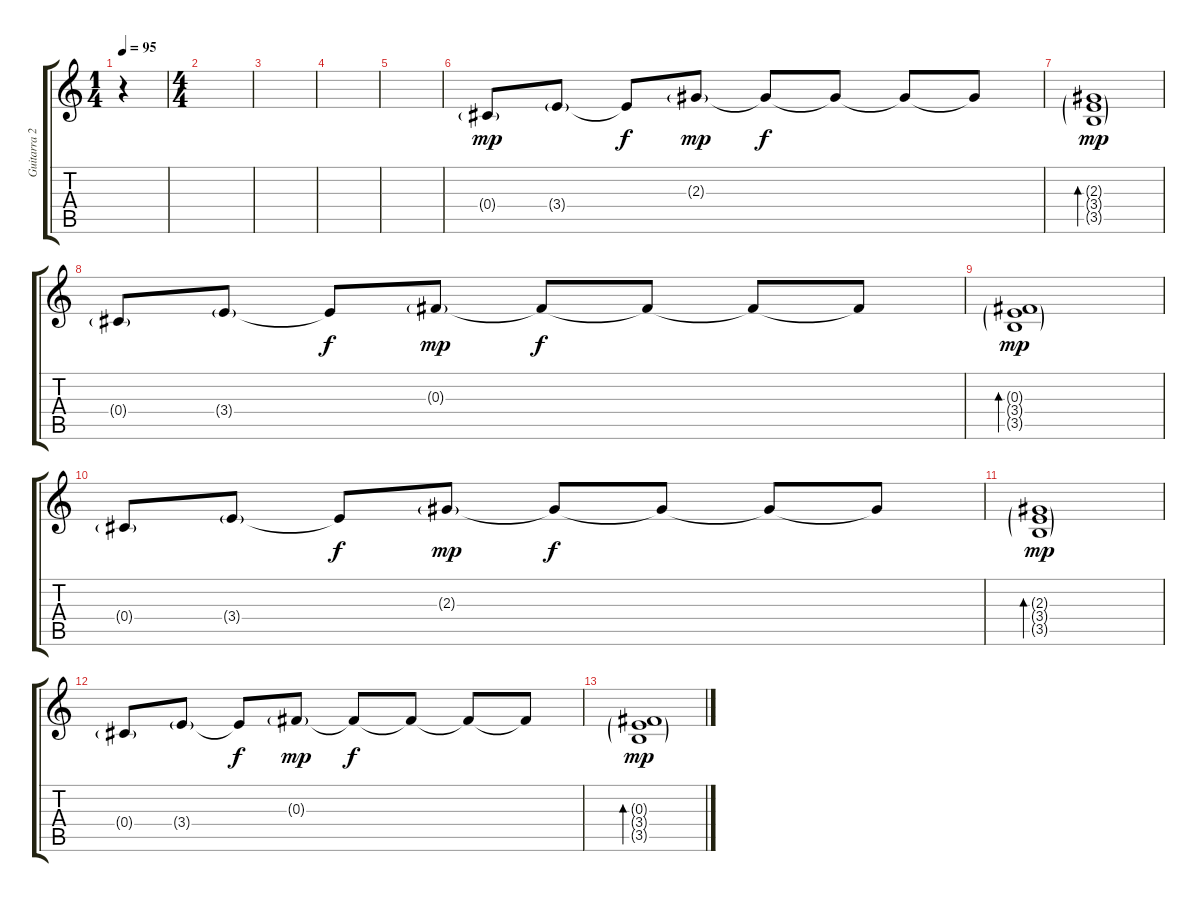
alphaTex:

\track ("Guitarra 2" "Guitarra 2") {instrument overdrivenguitar}
\staff {score tabs}
\tuning (Eb4 Bb3 Gb3 Db3 Ab2 Db2) {hide}
\ts (1 4)
\tempo 95
\clef g2
\ks c
r.4{dy mp instrument overdrivenguitar} |
\ts (4 4)
|
|
|
|
0.4{g}.8 3.4{g}.8 3.4{t}.8{dy f} 2.3{g}.8{dy mp} 2.3{t}.8{dy f} 2.3{t}.8 2.3{t}.8 2.3{t}.8 |
(2.3{g} 3.4{g} 3.5{g}).1{bd 480 dy mp} |
0.4{g}.8 3.4{g}.8 3.4{t}.8{dy f} 0.3{g}.8{dy mp} 0.3{t}.8{dy f} 0.3{t}.8 0.3{t}.8 0.3{t}.8 |
(0.3{g} 3.4{g} 3.5{g}).1{bd 480 dy mp} |
0.4{g}.8 3.4{g}.8 3.4{t}.8{dy f} 2.3{g}.8{dy mp} 2.3{t}.8{dy f} 2.3{t}.8 2.3{t}.8 2.3{t}.8 |
(2.3{g} 3.4{g} 3.5{g}).1{bd 480 dy mp} |
0.4{g}.8 3.4{g}.8 3.4{t}.8{dy f} 0.3{g}.8{dy mp} 0.3{t}.8{dy f} 0.3{t}.8 0.3{t}.8 0.3{t}.8 |
(0.3{g} 3.4{g} 3.5{g}).1{bd 480 dy mp}
